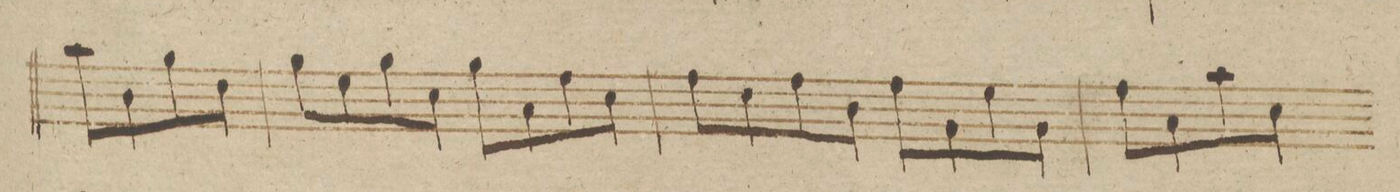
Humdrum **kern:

**kern	**dynam
*I"Violino 2do	*
*clefG2	*
*k[b-]	*
*met(c|)	*
*M2/2	*
8aa\L	.
8b-\	.
8gg\	.
8dd\J	.
=16	=16
8gg\L	.
8ee\	.
8gg\	.
8cc\J	.
8ff\L	.
8a\	.
8ff\	.
8cc\J	.
=17	=17
8ff\L	.
8dd\	.
8ff\	.
8b-\J	.
8ff\L	.
8g\	.
8ee\	.
8g\J	.
=18	=18
8ff\L	.
8a\	.
8aa\	.
8cc\J	.
*-	*-
